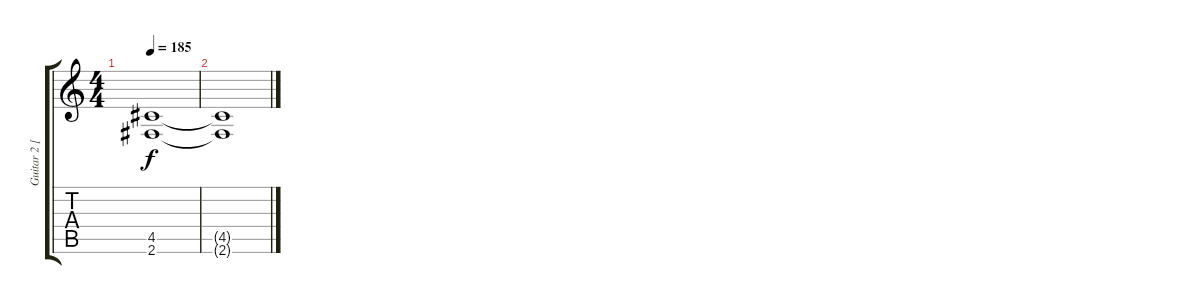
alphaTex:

\track ("Guitar 2 [Right]" "Guitar 2 [") {instrument overdrivenguitar}
\staff {score tabs}
\tuning (E4 B3 G3 D3 A2 E2) {hide}
\ts (4 4)
\tempo 185
\clef g2
\ks c
(4.5 2.6).1{dy f} |
(4.5{t} 2.6{t}).1
